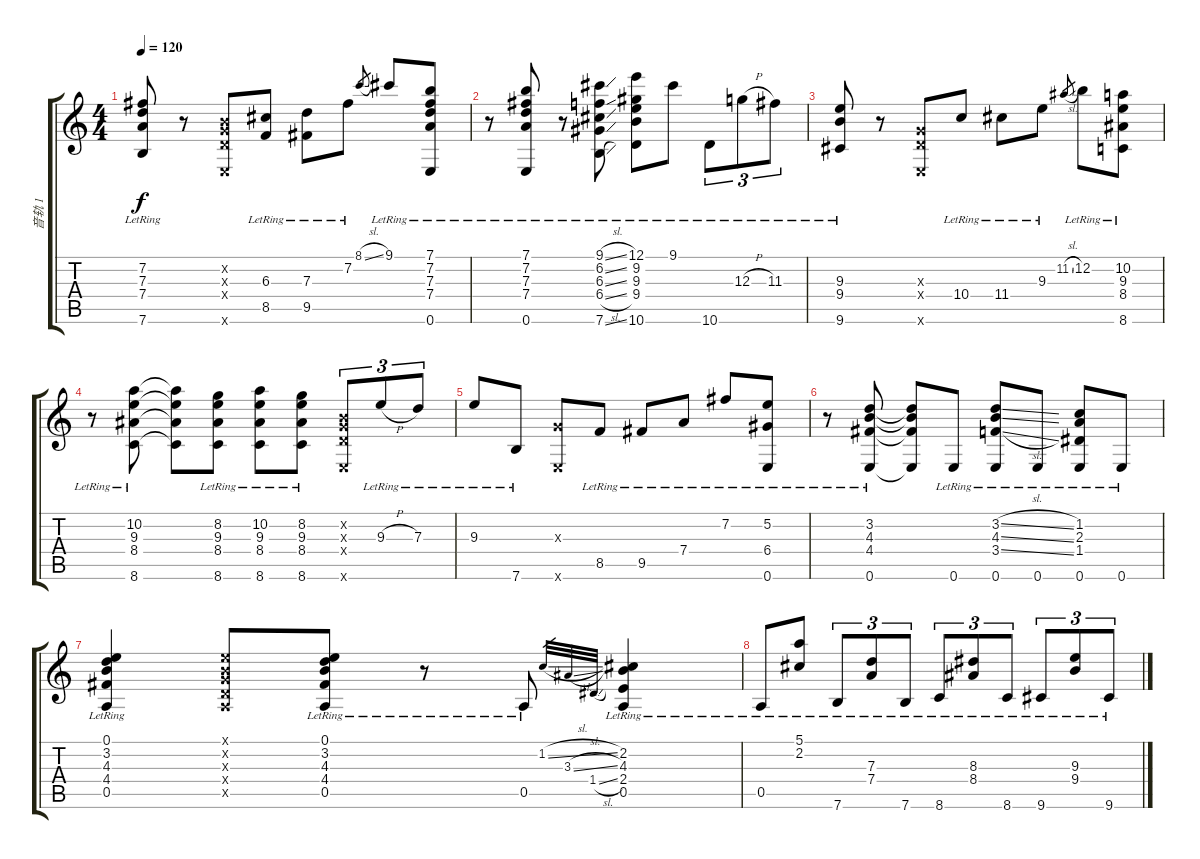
\track ("音轨 1" "音轨 1") {instrument acousticguitarnylon}
\staff {score tabs}
\tuning (E4 B3 G3 D3 A2 E2) {hide}
\ts (4 4)
\tempo 120
\clef g2
\ks c
(7.2{lr} 7.3{lr} 7.4{lr} 7.6{lr}).8{dy f} r.8 (0.2{x} 0.3{x} 0.4{x} 0.6{x}).8 (6.3{lr} 8.5{lr}).8 (7.3{lr} 9.5{lr}).8 7.2{lr}.8 8.1{sl}.8{gr} 9.1{lr}.8 (7.1{lr} 7.2{lr} 7.3{lr} 7.4{lr} 0.6{lr}).8 |
r.8 (7.1{lr} 7.2{lr} 7.3{lr} 7.4{lr} 0.6{lr}).8 r.8 (9.1{sl lr} 6.2{sl lr} 6.3{sl lr} 6.4{sl lr} 7.6{sl lr}).8 (12.1{lr} 9.2{lr} 9.3{lr} 9.4{lr} 10.6{lr}).8 9.1{lr}.8 10.6{lr}.8{tu (3 2)} 12.3{h lr}.8{tu (3 2)} 11.3{lr}.8{tu (3 2)} |
(9.3{lr} 9.4{lr} 9.6{lr}).8 r.8 (0.3{x} 0.4{x} 0.6{x}).8 10.4{lr}.8 11.4{lr}.8 9.3{lr}.8 11.2{sl}.8{gr} 12.2{lr}.8 (10.2{lr} 9.3{lr} 8.4{lr} 8.6{lr}).8 |
r.8 (10.2{lr} 9.3{lr} 8.4{lr} 8.6{lr}).8 (10.2{t} 9.3{t} 8.4{t} 8.6{t}).8 (8.2{lr} 9.3{lr} 8.4{lr} 8.6{lr}).8 (10.2{lr} 9.3{lr} 8.4{lr} 8.6{lr}).8 (8.2{lr} 9.3{lr} 8.4{lr} 8.6{lr}).8 (0.2{x} 0.3{x} 0.4{x} 0.6{x}).8{tu (3 2)} 9.3{h lr}.8{tu (3 2)} 7.3{lr}.8{tu (3 2)} |
9.3{lr}.8 7.6{lr}.8 (0.3{x} 0.6{x}).8 8.5{lr}.8 9.5{lr}.8 7.4{lr}.8 7.2{lr}.8 (5.2{lr} 6.4{lr} 0.6{lr}).8 |
r.8 (3.2{lr} 4.3{lr} 4.4{lr} 0.6{lr}).8 (3.2{t} 4.3{t} 4.4{t} 0.6{t}).8 0.6{lr}.8 (3.2{sl lr} 4.3{sl lr} 3.4{sl lr} 0.6{lr}).8 0.6{lr}.8 (1.2{lr} 2.3{lr} 1.4{lr} 0.6{lr}).8 0.6{lr}.8 |
(0.1{lr} 3.2{lr} 4.3{lr} 4.4{lr} 0.5{lr}).4 (0.1{x} 0.2{x} 0.3{x} 0.4{x} 0.5{x}).8 (0.1{lr} 3.2{lr} 4.3{lr} 4.4{lr} 0.5{lr}).8 r.8 0.5{lr}.8 1.2{sl}.32{gr} 3.3{sl}.32{gr} 1.4{sl}.32{gr} (2.2{lr} 4.3{lr} 2.4{lr} 0.5{lr}).4 |
0.5{lr}.8 (5.1{lr} 2.2{lr}).8 7.6{lr}.8{tu (3 2)} (7.3{lr} 7.4{lr}).8{tu (3 2)} 7.6{lr}.8{tu (3 2)} 8.6{lr}.8{tu (3 2)} (8.3{lr} 8.4{lr}).8{tu (3 2)} 8.6{lr}.8{tu (3 2)} 9.6{lr}.8{tu (3 2)} (9.3{lr} 9.4{lr}).8{tu (3 2)} 9.6{lr}.8{tu (3 2)}
